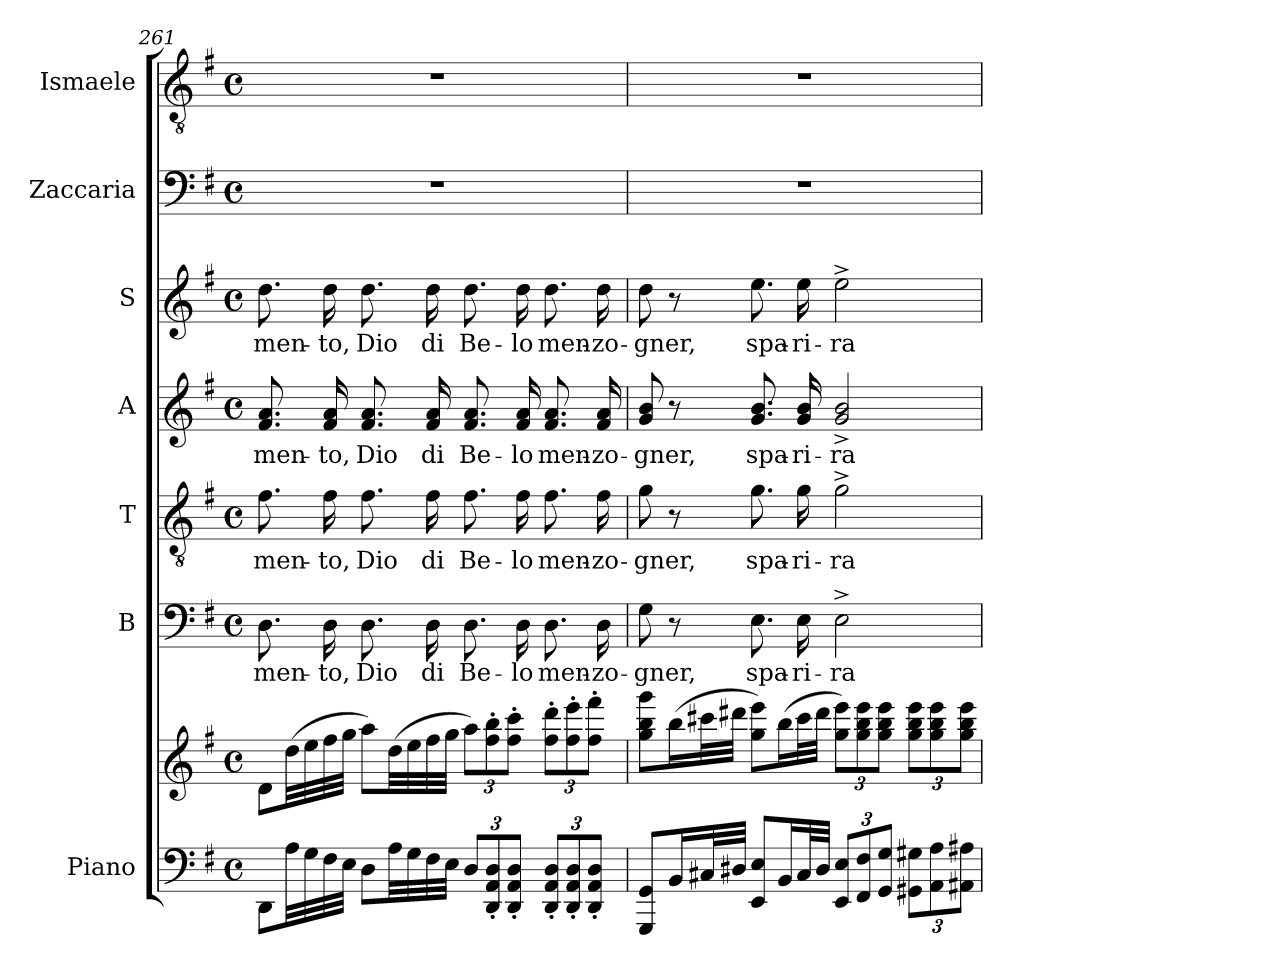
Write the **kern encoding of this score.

**kern	**kern	**kern	**text	**kern	**text	**kern	**text	**kern	**text	**kern	**kern
*part7	*part7	*part6	*part6	*part5	*part5	*part4	*part4	*part3	*part3	*part2	*part1
*staff8	*staff7	*staff6	*staff6	*staff5	*staff5	*staff4	*staff4	*staff3	*staff3	*staff2	*staff1
*I"Piano	*	*I"B	*	*I"T	*	*I"A	*	*I"S	*	*I"Zaccaria	*I"Ismaele
*I'Pno	*	*I'B	*	*I'T	*	*I'A	*	*I'S	*	*	*
!!LO:LB:g=z
*clefF4	*clefG2	*clefF4	*	*clefGv2	*	*clefG2	*	*clefG2	*	*clefF4	*clefGv2
*k[f#]	*k[f#]	*k[f#]	*	*k[f#]	*	*k[f#]	*	*k[f#]	*	*k[f#]	*k[f#]
*M4/4	*M4/4	*M4/4	*	*M4/4	*	*M4/4	*	*M4/4	*	*M4/4	*M4/4
*met(c)	*met(c)	*met(c)	*	*met(c)	*	*met(c)	*	*met(c)	*	*met(c)	*met(c)
=261	=261	=261	=261	=261	=261	=261	=261	=261	=261	=261	=261
!	!	!	!LO:LY:b	!	!LO:LY:b	!	!LO:LY:b	!	!LO:LY:b	!	!
8DD\L	8d\L	8.D\	-men-	8.f#\	-men-	8.f#/ 8.a/	-men-	8.dd\	-men-	1r	1r
32A\LL	(32dd\LL	.	.	.	.	.	.	.	.	.	.
32G\	32ee\	.	.	.	.	.	.	.	.	.	.
!	!	!	!LO:LY:b	!	!LO:LY:b	!	!LO:LY:b	!	!LO:LY:b	!	!
32F#\	32ff#\	16D\	-to,	16f#\	-to,	16f#/ 16a/	-to,	16dd\	-to,	.	.
32E\JJJ	32gg\JJJ	.	.	.	.	.	.	.	.	.	.
!	!	!	!LO:LY:b	!	!LO:LY:b	!	!LO:LY:b	!	!LO:LY:b	!	!
8D\L	8aa\L)	8.D\	Dio	8.f#\	Dio	8.f#/ 8.a/	Dio	8.dd\	Dio	.	.
32A\LL	(32dd\LL	.	.	.	.	.	.	.	.	.	.
32G\	32ee\	.	.	.	.	.	.	.	.	.	.
!	!	!	!LO:LY:b	!	!LO:LY:b	!	!LO:LY:b	!	!LO:LY:b	!	!
32F#\	32ff#\	16D\	di	16f#\	di	16f#/ 16a/	di	16dd\	di	.	.
32E\JJJ	32gg\JJJ	.	.	.	.	.	.	.	.	.	.
*Xbrackettup	*Xbrackettup	*	*	*	*	*	*	*	*	*	*
!	!	!	!LO:LY:b	!	!LO:LY:b	!	!LO:LY:b	!	!LO:LY:b	!	!
12D/L	12aa\L)	8.D\	Be-	8.f#\	Be-	8.f#/ 8.a/	Be-	8.dd\	Be-	.	.
12DD/' 12AA/' 12D/'	12ff#\' 12bb\'	.	.	.	.	.	.	.	.	.	.
12DD/' 12AA/' 12D/'J	12ff#\' 12ccc\'J	.	.	.	.	.	.	.	.	.	.
!	!	!	!LO:LY:b	!	!LO:LY:b	!	!LO:LY:b	!	!LO:LY:b	!	!
.	.	16D\	-lo	16f#\	-lo	16f#/ 16a/	-lo	16dd\	-lo	.	.
!	!	!	!LO:LY:b	!	!LO:LY:b	!	!LO:LY:b	!	!LO:LY:b	!	!
12DD/' 12AA/' 12D/'L	12ff#\' 12ddd\'L	8.D\	men-	8.f#\	men-	8.f#/ 8.a/	men-	8.dd\	men-	.	.
12DD/' 12AA/' 12D/'	12ff#\' 12eee\'	.	.	.	.	.	.	.	.	.	.
12DD/' 12AA/' 12D/'J	12ff#\' 12fff#\'J	.	.	.	.	.	.	.	.	.	.
!	!	!	!LO:LY:b	!	!LO:LY:b	!	!LO:LY:b	!	!LO:LY:b	!	!
.	.	16D\	-zo-	16f#\	-zo-	16f#/ 16a/	-zo-	16dd\	-zo-	.	.
=262	=262	=262	=262	=262	=262	=262	=262	=262	=262	=262	=262
!	!	!	!LO:LY:b	!	!LO:LY:b	!	!LO:LY:b	!	!LO:LY:b	!	!
8GGG/ 8GG/L	8gg\ 8bb\ 8ggg\L	8G\	-gner,	8g\	-gner,	8g/ 8b/	-gner,	8dd\	-gner,	1r	1r
16BB/L	(16bb\L	8r	.	8r	.	8r	.	8r	.	.	.
32C#X/L	32ccc#X\L	.	.	.	.	.	.	.	.	.	.
32D#X/JJJ	32ddd#X\JJJ	.	.	.	.	.	.	.	.	.	.
!	!	!	!LO:LY:b	!	!LO:LY:b	!	!LO:LY:b	!	!LO:LY:b	!	!
8EE/ 8E/L	8gg\ 8eee\L)	8.E\	spa-	8.g\	spa-	8.g/ 8.b/	spa-	8.ee\	spa-	.	.
16BB/L	(16bb\L	.	.	.	.	.	.	.	.	.	.
!	!	!	!LO:LY:b	!	!LO:LY:b	!	!LO:LY:b	!	!LO:LY:b	!	!
32C#/L	32ccc#\L	16E\	-ri-	16g\	-ri-	16g/ 16b/	-ri-	16ee\	-ri-	.	.
32D#/JJJ	32ddd#\JJJ	.	.	.	.	.	.	.	.	.	.
!	!	!	!LO:LY:b	!	!LO:LY:b	!	!LO:LY:b	!	!LO:LY:b	!	!
12EE/ 12E/L	12gg\ 12eee\L)	2E^\	-ra-	2g^\	-ra-	2g/^ 2b/^	-ra-	2ee^\	-ra-	.	.
12FF#/ 12F#/	12gg\ 12bb\ 12eee\	.	.	.	.	.	.	.	.	.	.
12GG/ 12G/J	12gg\ 12bb\ 12eee\J	.	.	.	.	.	.	.	.	.	.
12GG#X\ 12G#X\L	12gg\ 12bb\ 12eee\L	.	.	.	.	.	.	.	.	.	.
12AA\ 12A\	12gg\ 12bb\ 12eee\	.	.	.	.	.	.	.	.	.	.
12AA#X\ 12A#X\J	12gg\ 12bb\ 12eee\J	.	.	.	.	.	.	.	.	.	.
=	=	=	=	=	=	=	=	=	=	=	=
*-	*-	*-	*-	*-	*-	*-	*-	*-	*-	*-	*-
